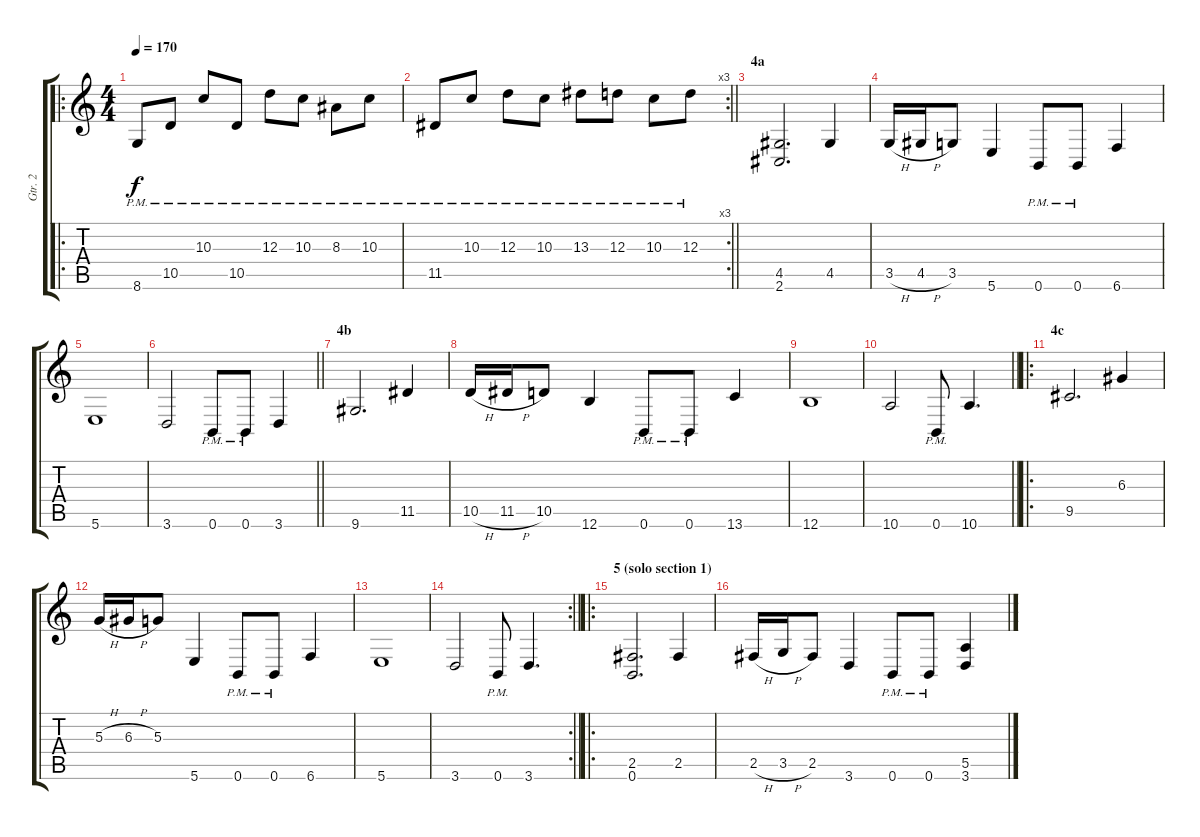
\track ("Gtr. 2" "Gtr. 2") {instrument distortionguitar}
\staff {score tabs}
\tuning (B3 Gb3 D3 A2 E2 B1) {hide}
\ro
\ts (4 4)
\tempo 170
\clef g2
\ks c
8.6{pm}.8{dy f} 10.5{pm}.8 10.3{pm}.8 10.5{pm}.8 12.3{pm}.8 10.3{pm}.8 8.3{pm}.8 10.3{pm}.8 |
\rc 3
\barLineRight lightlight
11.5{pm}.8 10.3{pm}.8 12.3{pm}.8 10.3{pm}.8 13.3{pm}.8 12.3{pm}.8 10.3{pm}.8 12.3{pm}.8 |
\section ("" "4a")
(4.5 2.6).2{d} 4.5.4 |
3.5{h}.16 4.5{h}.16 3.5.8 5.6.4 0.6{pm}.8 0.6{pm}.8 6.6.4 |
5.6.1 |
\barLineRight lightlight
3.6.2 0.6{pm}.8 0.6{pm}.8 3.6.4 |
\section ("" "4b")
9.6.2{d} 11.5.4 |
10.5{h}.16 11.5{h}.16 10.5.8 12.6.4 0.6{pm}.8 0.6{pm}.8 13.6.4 |
12.6.1 |
\barLineRight lightlight
10.6.2 0.6{pm}.8 10.6.4{d} |
\ro
\section ("" "4c")
9.5.2{d} 6.3.4 |
5.3{h}.16 6.3{h}.16 5.3.8 5.6.4 0.6{pm}.8 0.6{pm}.8 6.6.4 |
5.6.1 |
\rc 2
\barLineRight lightlight
3.6.2 0.6{pm}.8 3.6.4{d} |
\ro
\section ("" "5 (solo section 1)")
(2.5 0.6).2{d} 2.5.4 |
2.5{h}.16 3.5{h}.16 2.5.8 3.6.4 0.6{pm}.8 0.6{pm}.8 (5.5 3.6).4
